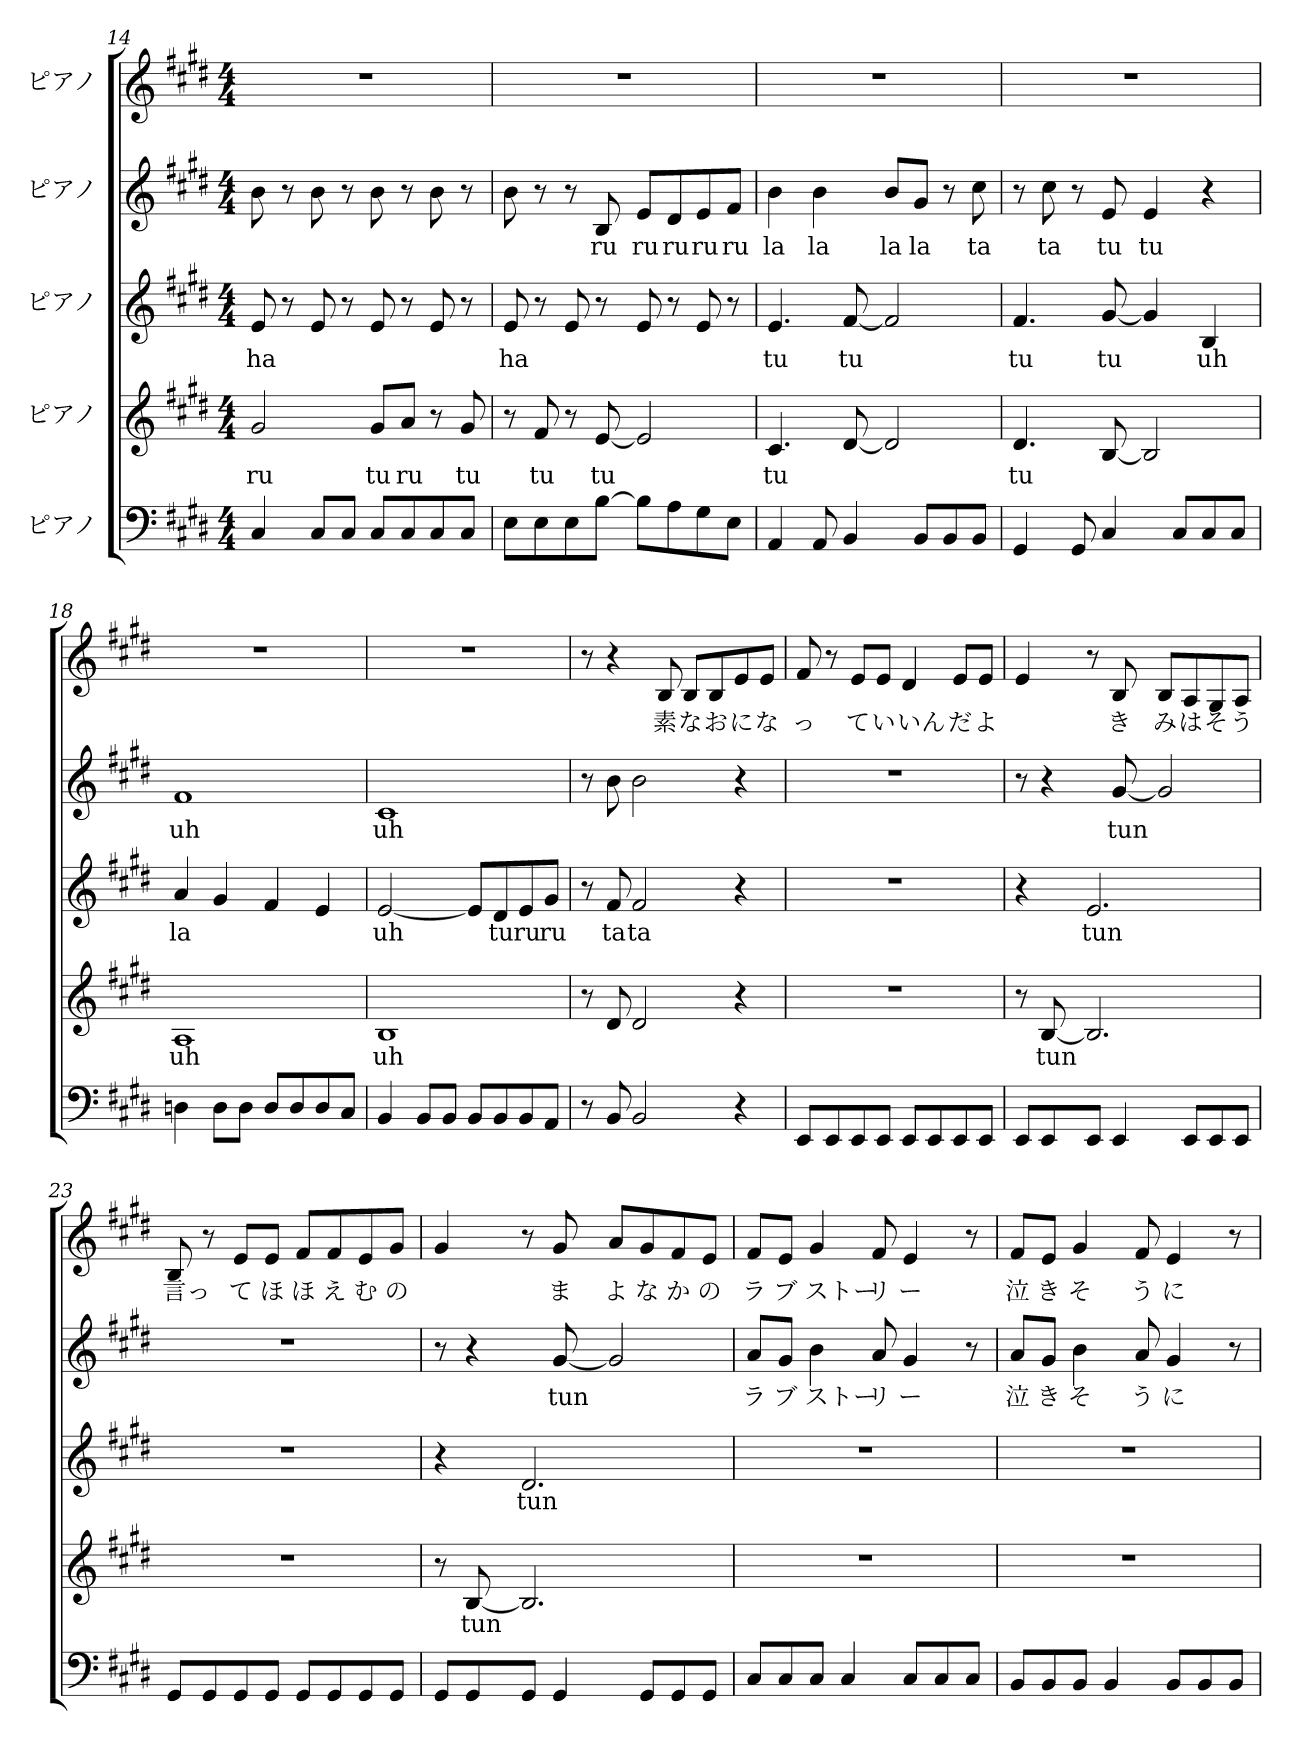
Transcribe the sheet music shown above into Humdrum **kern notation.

**kern	**kern	**text	**kern	**text	**kern	**text	**kern	**text
*part5	*part4	*part4	*part3	*part3	*part2	*part2	*part1	*part1
*staff5	*staff4	*staff4	*staff3	*staff3	*staff2	*staff2	*staff1	*staff1
*I"ピアノ	*I"ピアノ	*	*I"ピアノ	*	*I"ピアノ	*	*I"ピアノ	*
*clefF4	*clefG2	*	*clefG2	*	*clefG2	*	*clefG2	*
*k[f#c#g#d#]	*k[f#c#g#d#]	*	*k[f#c#g#d#]	*	*k[f#c#g#d#]	*	*k[f#c#g#d#]	*
*M4/4	*M4/4	*	*M4/4	*	*M4/4	*	*M4/4	*
=14	=14	=14	=14	=14	=14	=14	=14	=14
4C#	2g#	ru	8e	ha	8b	.	1r	.
.	.	.	8r	.	8r	.	.	.
8C#L	.	.	8e	.	8b	.	.	.
8C#J	.	.	8r	.	8r	.	.	.
8C#L	8g#L	tu	8e	.	8b	.	.	.
8C#	8aJ	ru	8r	.	8r	.	.	.
8C#	8r	.	8e	.	8b	.	.	.
8C#J	8g#	tu	8r	.	8r	.	.	.
=15	=15	=15	=15	=15	=15	=15	=15	=15
8EL	8r	.	8e	ha	8b	.	1r	.
8E	8f#	tu	8r	.	8r	.	.	.
8E	8r	.	8e	.	8r	.	.	.
[8BJ	[8e	tu	8r	.	8B	ru	.	.
8BL]	2e]	.	8e	.	8eL	ru	.	.
8A	.	.	8r	.	8d#	ru	.	.
8G#	.	.	8e	.	8e	ru	.	.
8EJ	.	.	8r	.	8f#J	ru	.	.
=16	=16	=16	=16	=16	=16	=16	=16	=16
4AA	4.c#	tu	4.e	tu	4b	la	1r	.
8AA	.	.	.	.	4b	la	.	.
4BB	[8d#	.	[8f#	tu	.	.	.	.
.	2d#]	.	2f#]	.	8bL	la	.	.
8BBL	.	.	.	.	8g#J	la	.	.
8BB	.	.	.	.	8r	.	.	.
8BBJ	.	.	.	.	8cc#	ta	.	.
=17	=17	=17	=17	=17	=17	=17	=17	=17
4GG#	4.d#	tu	4.f#	tu	8r	.	1r	.
.	.	.	.	.	8cc#	ta	.	.
8GG#	.	.	.	.	8r	.	.	.
4C#	[8B	.	[8g#	tu	8e	tu	.	.
.	2B]	.	4g#]	.	4e	tu	.	.
8C#L	.	.	.	.	.	.	.	.
8C#	.	.	4B	uh	4r	.	.	.
8C#J	.	.	.	.	.	.	.	.
=18	=18	=18	=18	=18	=18	=18	=18	=18
4Dn	1A	uh	4a	la	1f#	uh	1r	.
8DL	.	.	4g#	.	.	.	.	.
8DJ	.	.	.	.	.	.	.	.
8DL	.	.	4f#	.	.	.	.	.
8D	.	.	.	.	.	.	.	.
8D	.	.	4e	.	.	.	.	.
8C#J	.	.	.	.	.	.	.	.
=19	=19	=19	=19	=19	=19	=19	=19	=19
4BB	1B	uh	[2e	uh	1c#	uh	1r	.
8BBL	.	.	.	.	.	.	.	.
8BBJ	.	.	.	.	.	.	.	.
8BBL	.	.	8eL]	.	.	.	.	.
8BB	.	.	8d#	tu	.	.	.	.
8BB	.	.	8e	ru	.	.	.	.
8AAJ	.	.	8g#J	ru	.	.	.	.
=20	=20	=20	=20	=20	=20	=20	=20	=20
8r	8r	.	8r	.	8r	.	8r	.
8BB	8d#	.	8f#	ta	8b	.	4r	.
2BB	2d#	.	2f#	ta	2b	.	.	.
.	.	.	.	.	.	.	8B	素
.	.	.	.	.	.	.	8BL	な
.	.	.	.	.	.	.	8B	お
4r	4r	.	4r	.	4r	.	8e	に
.	.	.	.	.	.	.	8eJ	な
=21	=21	=21	=21	=21	=21	=21	=21	=21
8EEL	1r	.	1r	.	1r	.	8f#	っ
8EE	.	.	.	.	.	.	8r	.
8EE	.	.	.	.	.	.	8eL	て
8EEJ	.	.	.	.	.	.	8eJ	い
8EEL	.	.	.	.	.	.	4d#	いん
8EE	.	.	.	.	.	.	.	.
8EE	.	.	.	.	.	.	8eL	だ
8EEJ	.	.	.	.	.	.	8eJ	よ
=22	=22	=22	=22	=22	=22	=22	=22	=22
8EEL	8r	.	4r	.	8r	.	4e	.
8EE	[8B	tun	.	.	4r	.	.	.
8EEJ	2.B]	.	2.e	tun	.	.	8r	.
4EE	.	.	.	.	[8g#	tun	8B	き
.	.	.	.	.	2g#]	.	8BL	み
8EEL	.	.	.	.	.	.	8A	は
8EE	.	.	.	.	.	.	8G#	そ
8EEJ	.	.	.	.	.	.	8AJ	う
=23	=23	=23	=23	=23	=23	=23	=23	=23
8GG#L	1r	.	1r	.	1r	.	8B	言っ
8GG#	.	.	.	.	.	.	8r	.
8GG#	.	.	.	.	.	.	8eL	て
8GG#J	.	.	.	.	.	.	8eJ	ほ
8GG#L	.	.	.	.	.	.	8f#L	ほ
8GG#	.	.	.	.	.	.	8f#	え
8GG#	.	.	.	.	.	.	8e	む
8GG#J	.	.	.	.	.	.	8g#J	の
=24	=24	=24	=24	=24	=24	=24	=24	=24
8GG#L	8r	.	4r	.	8r	.	4g#	.
8GG#	[8B	tun	.	.	4r	.	.	.
8GG#J	2.B]	.	2.d#	tun	.	.	8r	.
4GG#	.	.	.	.	[8g#	tun	8g#	ま
.	.	.	.	.	2g#]	.	8aL	よ
8GG#L	.	.	.	.	.	.	8g#	な
8GG#	.	.	.	.	.	.	8f#	か
8GG#J	.	.	.	.	.	.	8eJ	の
=25	=25	=25	=25	=25	=25	=25	=25	=25
8C#L	1r	.	1r	.	8aL	ラ	8f#L	ラ
8C#	.	.	.	.	8g#J	ブ	8eJ	ブ
8C#J	.	.	.	.	4b	ストー	4g#	ストー
4C#	.	.	.	.	.	.	.	.
.	.	.	.	.	8a	リ	8f#	リ
8C#L	.	.	.	.	4g#	ー	4e	ー
8C#	.	.	.	.	.	.	.	.
8C#J	.	.	.	.	8r	.	8r	.
=26	=26	=26	=26	=26	=26	=26	=26	=26
8BBL	1r	.	1r	.	8aL	泣	8f#L	泣
8BB	.	.	.	.	8g#J	き	8eJ	き
8BBJ	.	.	.	.	4b	そ	4g#	そ
4BB	.	.	.	.	.	.	.	.
.	.	.	.	.	8a	う	8f#	う
8BBL	.	.	.	.	4g#	に	4e	に
8BB	.	.	.	.	.	.	.	.
8BBJ	.	.	.	.	8r	.	8r	.
=	=	=	=	=	=	=	=	=
*-	*-	*-	*-	*-	*-	*-	*-	*-
